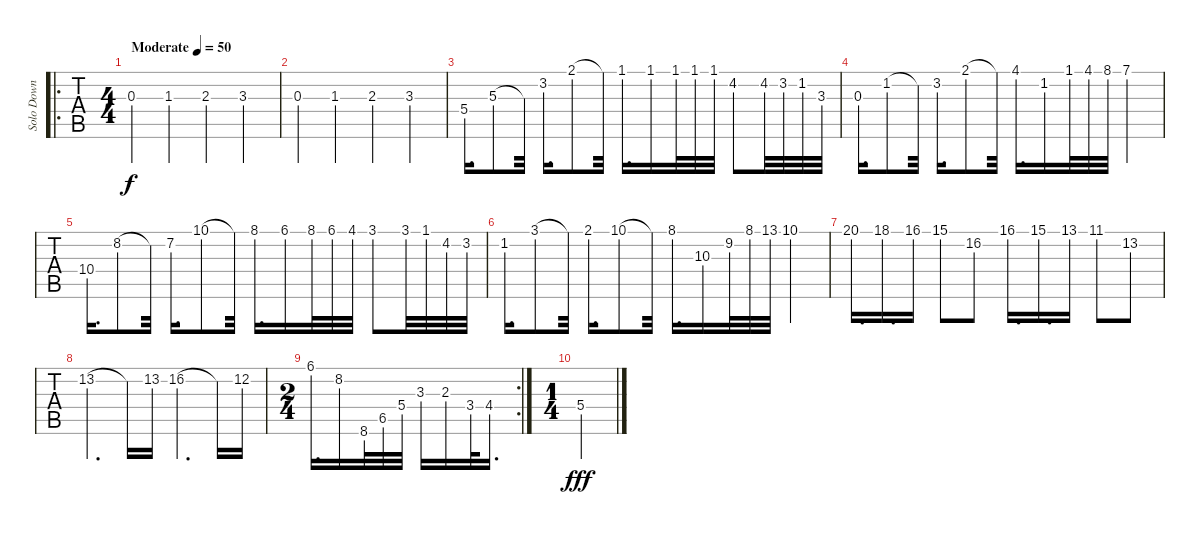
\track ("Solo Down" "Solo Down") {instrument overdrivenguitar}
\staff {tabs}
\tuning (E4 B3 G3 D3 A2 E2) {hide}
\ro
\ts (4 4)
\tempo (50 "Moderate")
\clef g2
\ks aminor
0.3.4{dy f instrument overdrivenguitar} 1.3.4 2.3.4 3.3.4 |
\ks cminor
0.3.4 1.3.4 2.3.4 3.3.4 |
\ks aminor
5.4.16{d} 5.3.8 5.3{t}.32 3.2.16{d} 2.1.8 2.1{t}.32 1.1.16{d} 1.1.16 1.1.32 1.1.32 1.1.32 4.2.8 4.2.32 3.2.32 1.2.32 3.3.32 |
\ks cminor
0.3.16{d} 1.2.8 1.2{t}.32 3.2.16{d} 2.1.8 2.1{t}.32 4.1.16{d} 1.2.16 1.1.32 4.1.32 8.1.32 7.1.4 |
\ks aminor
10.4.16{d} 8.2.8 8.2{t}.32 7.2.16{d} 10.1.8 10.1{t}.32 8.1.16{d} 6.1.16 8.1.32 6.1.32 4.1.32 3.1.8 3.1.32 1.1.32 4.2.32 3.2.32 |
\ks cminor
1.2.16{d} 3.1.8 3.1{t}.32 2.1.16{d} 10.1.8 10.1{t}.32 8.1.16{d} 10.3.16 9.2.32 8.1.32 13.1.32 10.1.4 |
\ks aminor
20.1.16{d} 18.1.16{d} 16.1.16 15.1.8 16.2.8 16.1.16{d} 15.1.16{d} 13.1.16 11.1.8 13.2.8 |
\ks cminor
13.2.4{d} 13.2{t}.16 13.2.16 16.2.4{d} 16.2{t}.16 12.2.16 |
\rc 2
\ts (2 4)
6.1.16{d} 8.2.16 8.6.32 6.5.32 5.4.32 3.3.16 2.3.16 3.4.32 4.4.16{d} |
\ts (1 4)
5.4.4{dy fff}
